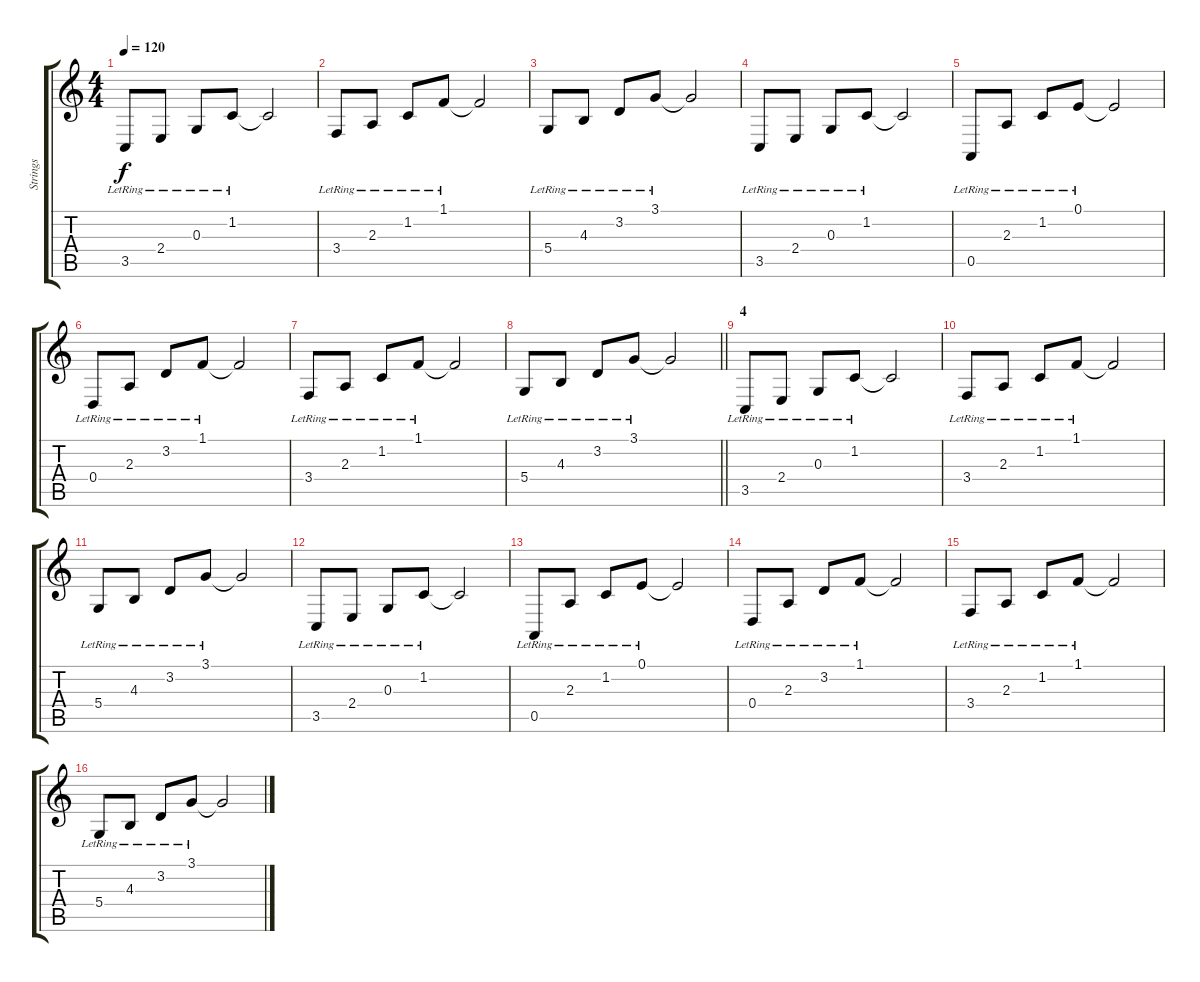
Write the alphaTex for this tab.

\track ("Strings" "Strings") {instrument stringensemble1}
\staff {score tabs}
\tuning (E4 B3 G3 D3 A2 E2) {hide}
\ts (4 4)
\tempo 120
\clef g2
\ks c
3.5{lr}.8{dy f} 2.4{lr}.8 0.3{lr}.8 1.2{lr}.8 1.2{t}.2 |
3.4{lr}.8 2.3{lr}.8 1.2{lr}.8 1.1{lr}.8 1.1{t}.2 |
5.4{lr}.8 4.3{lr}.8 3.2{lr}.8 3.1{lr}.8 3.1{t}.2 |
3.5{lr}.8 2.4{lr}.8 0.3{lr}.8 1.2{lr}.8 1.2{t}.2 |
0.5{lr}.8 2.3{lr}.8 1.2{lr}.8 0.1{lr}.8 0.1{t}.2 |
0.4{lr}.8 2.3{lr}.8 3.2{lr}.8 1.1{lr}.8 1.1{t}.2 |
3.4{lr}.8 2.3{lr}.8 1.2{lr}.8 1.1{lr}.8 1.1{t}.2 |
\barLineRight lightlight
5.4{lr}.8 4.3{lr}.8 3.2{lr}.8 3.1{lr}.8 3.1{t}.2 |
\section ("" "4")
3.5{lr}.8{instrument electricguitarjazz} 2.4{lr}.8 0.3{lr}.8 1.2{lr}.8 1.2{t}.2 |
3.4{lr}.8 2.3{lr}.8 1.2{lr}.8 1.1{lr}.8 1.1{t}.2 |
5.4{lr}.8 4.3{lr}.8 3.2{lr}.8 3.1{lr}.8 3.1{t}.2 |
3.5{lr}.8 2.4{lr}.8 0.3{lr}.8 1.2{lr}.8 1.2{t}.2 |
0.5{lr}.8 2.3{lr}.8 1.2{lr}.8 0.1{lr}.8 0.1{t}.2 |
0.4{lr}.8 2.3{lr}.8 3.2{lr}.8 1.1{lr}.8 1.1{t}.2 |
3.4{lr}.8 2.3{lr}.8 1.2{lr}.8 1.1{lr}.8 1.1{t}.2 |
5.4{lr}.8 4.3{lr}.8 3.2{lr}.8 3.1{lr}.8 3.1{t}.2
